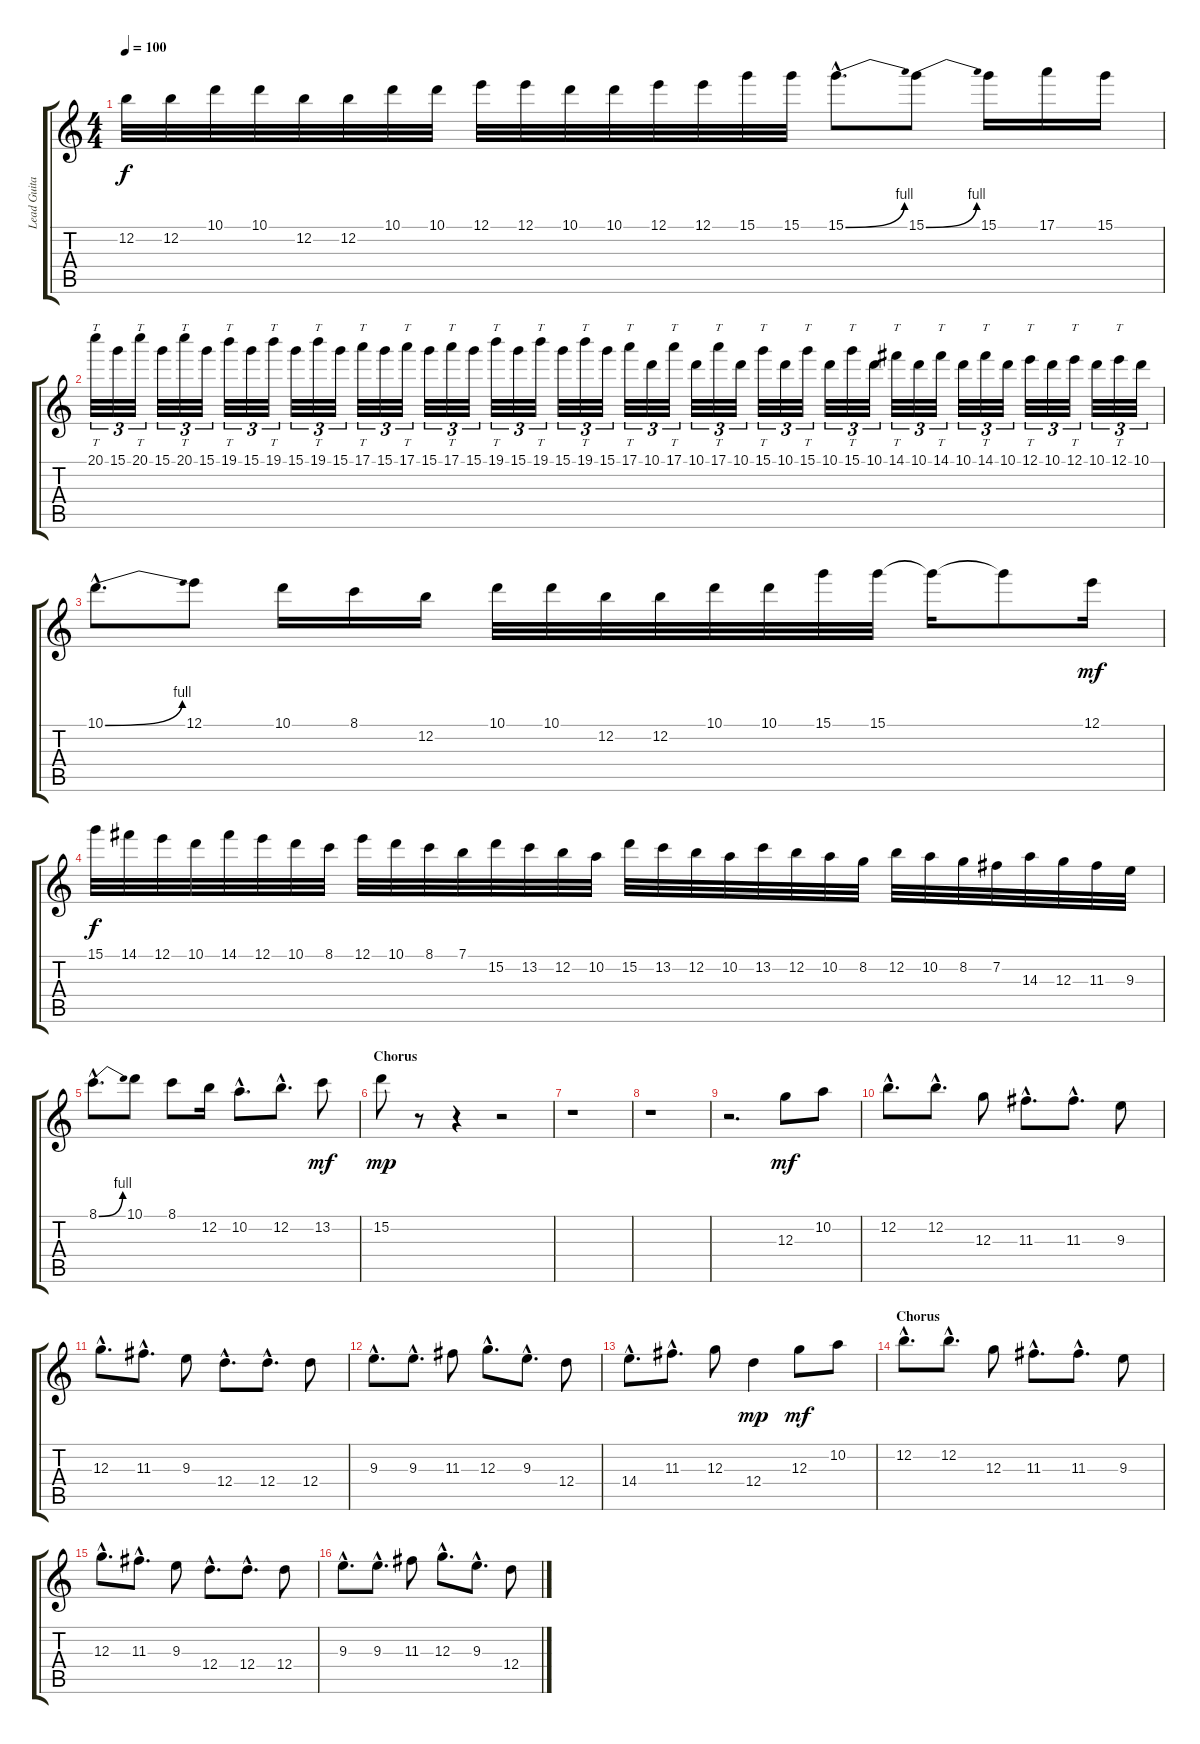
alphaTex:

\track ("Lead Guitar 1" "Lead Guita") {instrument distortionguitar}
\staff {score tabs}
\tuning (E4 B3 G3 D3 A2 E2) {hide}
\ts (4 4)
\tempo 100
\clef g2
\ks c
12.2.32{dy f} 12.2.32 10.1.32 10.1.32 12.2.32 12.2.32 10.1.32 10.1.32 12.1.32 12.1.32 10.1.32 10.1.32 12.1.32 12.1.32 15.1.32 15.1.32 15.1{be (bend 0 0 60 4) hac}.8{d} 15.1{be (bend 0 0 60 4)}.8 15.1.16 17.1.16 15.1.16 |
20.1.32{tt tu (3 2)} 15.1.32{tu (3 2)} 20.1.32{tt tu (3 2)} 15.1.32{tu (3 2)} 20.1.32{tt tu (3 2)} 15.1.32{tu (3 2)} 19.1.32{tt tu (3 2)} 15.1.32{tu (3 2)} 19.1.32{tt tu (3 2)} 15.1.32{tu (3 2)} 19.1.32{tt tu (3 2)} 15.1.32{tu (3 2)} 17.1.32{tt tu (3 2)} 15.1.32{tu (3 2)} 17.1.32{tt tu (3 2)} 15.1.32{tu (3 2)} 17.1.32{tt tu (3 2)} 15.1.32{tu (3 2)} 19.1.32{tt tu (3 2)} 15.1.32{tu (3 2)} 19.1.32{tt tu (3 2)} 15.1.32{tu (3 2)} 19.1.32{tt tu (3 2)} 15.1.32{tu (3 2)} 17.1.32{tt tu (3 2)} 10.1.32{tu (3 2)} 17.1.32{tt tu (3 2)} 10.1.32{tu (3 2)} 17.1.32{tt tu (3 2)} 10.1.32{tu (3 2)} 15.1.32{tt tu (3 2)} 10.1.32{tu (3 2)} 15.1.32{tt tu (3 2)} 10.1.32{tu (3 2)} 15.1.32{tt tu (3 2)} 10.1.32{tu (3 2)} 14.1.32{tt tu (3 2)} 10.1.32{tu (3 2)} 14.1.32{tt tu (3 2)} 10.1.32{tu (3 2)} 14.1.32{tt tu (3 2)} 10.1.32{tu (3 2)} 12.1.32{tt tu (3 2)} 10.1.32{tu (3 2)} 12.1.32{tt tu (3 2)} 10.1.32{tu (3 2)} 12.1.32{tt tu (3 2)} 10.1.32{tu (3 2)} |
10.1{be (bend 0 0 60 4) hac}.8{d} 12.1.8 10.1.16 8.1.16 12.2.16 10.1.32 10.1.32 12.2.32 12.2.32 10.1.32 10.1.32 15.1.32 15.1.32 15.1{t}.16 15.1{t}.8 12.1.16{dy mf} |
15.1.32{dy f} 14.1.32 12.1.32 10.1.32 14.1.32 12.1.32 10.1.32 8.1.32 12.1.32 10.1.32 8.1.32 7.1.32 15.2.32 13.2.32 12.2.32 10.2.32 15.2.32 13.2.32 12.2.32 10.2.32 13.2.32 12.2.32 10.2.32 8.2.32 12.2.32 10.2.32 8.2.32 7.2.32 14.3.32 12.3.32 11.3.32 9.3.32 |
8.1{be (bend 0 0 60 4) hac}.8{d} 10.1.8 8.1.8 12.2.16 10.2{hac}.8{d} 12.2{hac}.8{d} 13.2.8{dy mf} |
\section ("" "Chorus")
15.2.8{dy mp} r.8 r.4 r.2 |
r.1 |
r.1 |
r.2{d} 12.3.8{dy mf balance 9 instrument distortionguitar} 10.2.8 |
12.2{hac}.8{d} 12.2{hac}.8{d} 12.3.8 11.3{hac}.8{d} 11.3{hac}.8{d} 9.3.8 |
12.3{hac}.8{d} 11.3{hac}.8{d} 9.3.8 12.4{hac}.8{d} 12.4{hac}.8{d} 12.4.8 |
9.3{hac}.8{d} 9.3{hac}.8{d} 11.3.8 12.3{hac}.8{d} 9.3{hac}.8{d} 12.4.8 |
14.4{hac}.8{d} 11.3{hac}.8{d} 12.3.8 12.4.4{dy mp} 12.3.8{dy mf} 10.2.8 |
\section ("" "Chorus")
12.2{hac}.8{d} 12.2{hac}.8{d} 12.3.8 11.3{hac}.8{d} 11.3{hac}.8{d} 9.3.8 |
12.3{hac}.8{d} 11.3{hac}.8{d} 9.3.8 12.4{hac}.8{d} 12.4{hac}.8{d} 12.4.8 |
9.3{hac}.8{d} 9.3{hac}.8{d} 11.3.8 12.3{hac}.8{d} 9.3{hac}.8{d} 12.4.8
